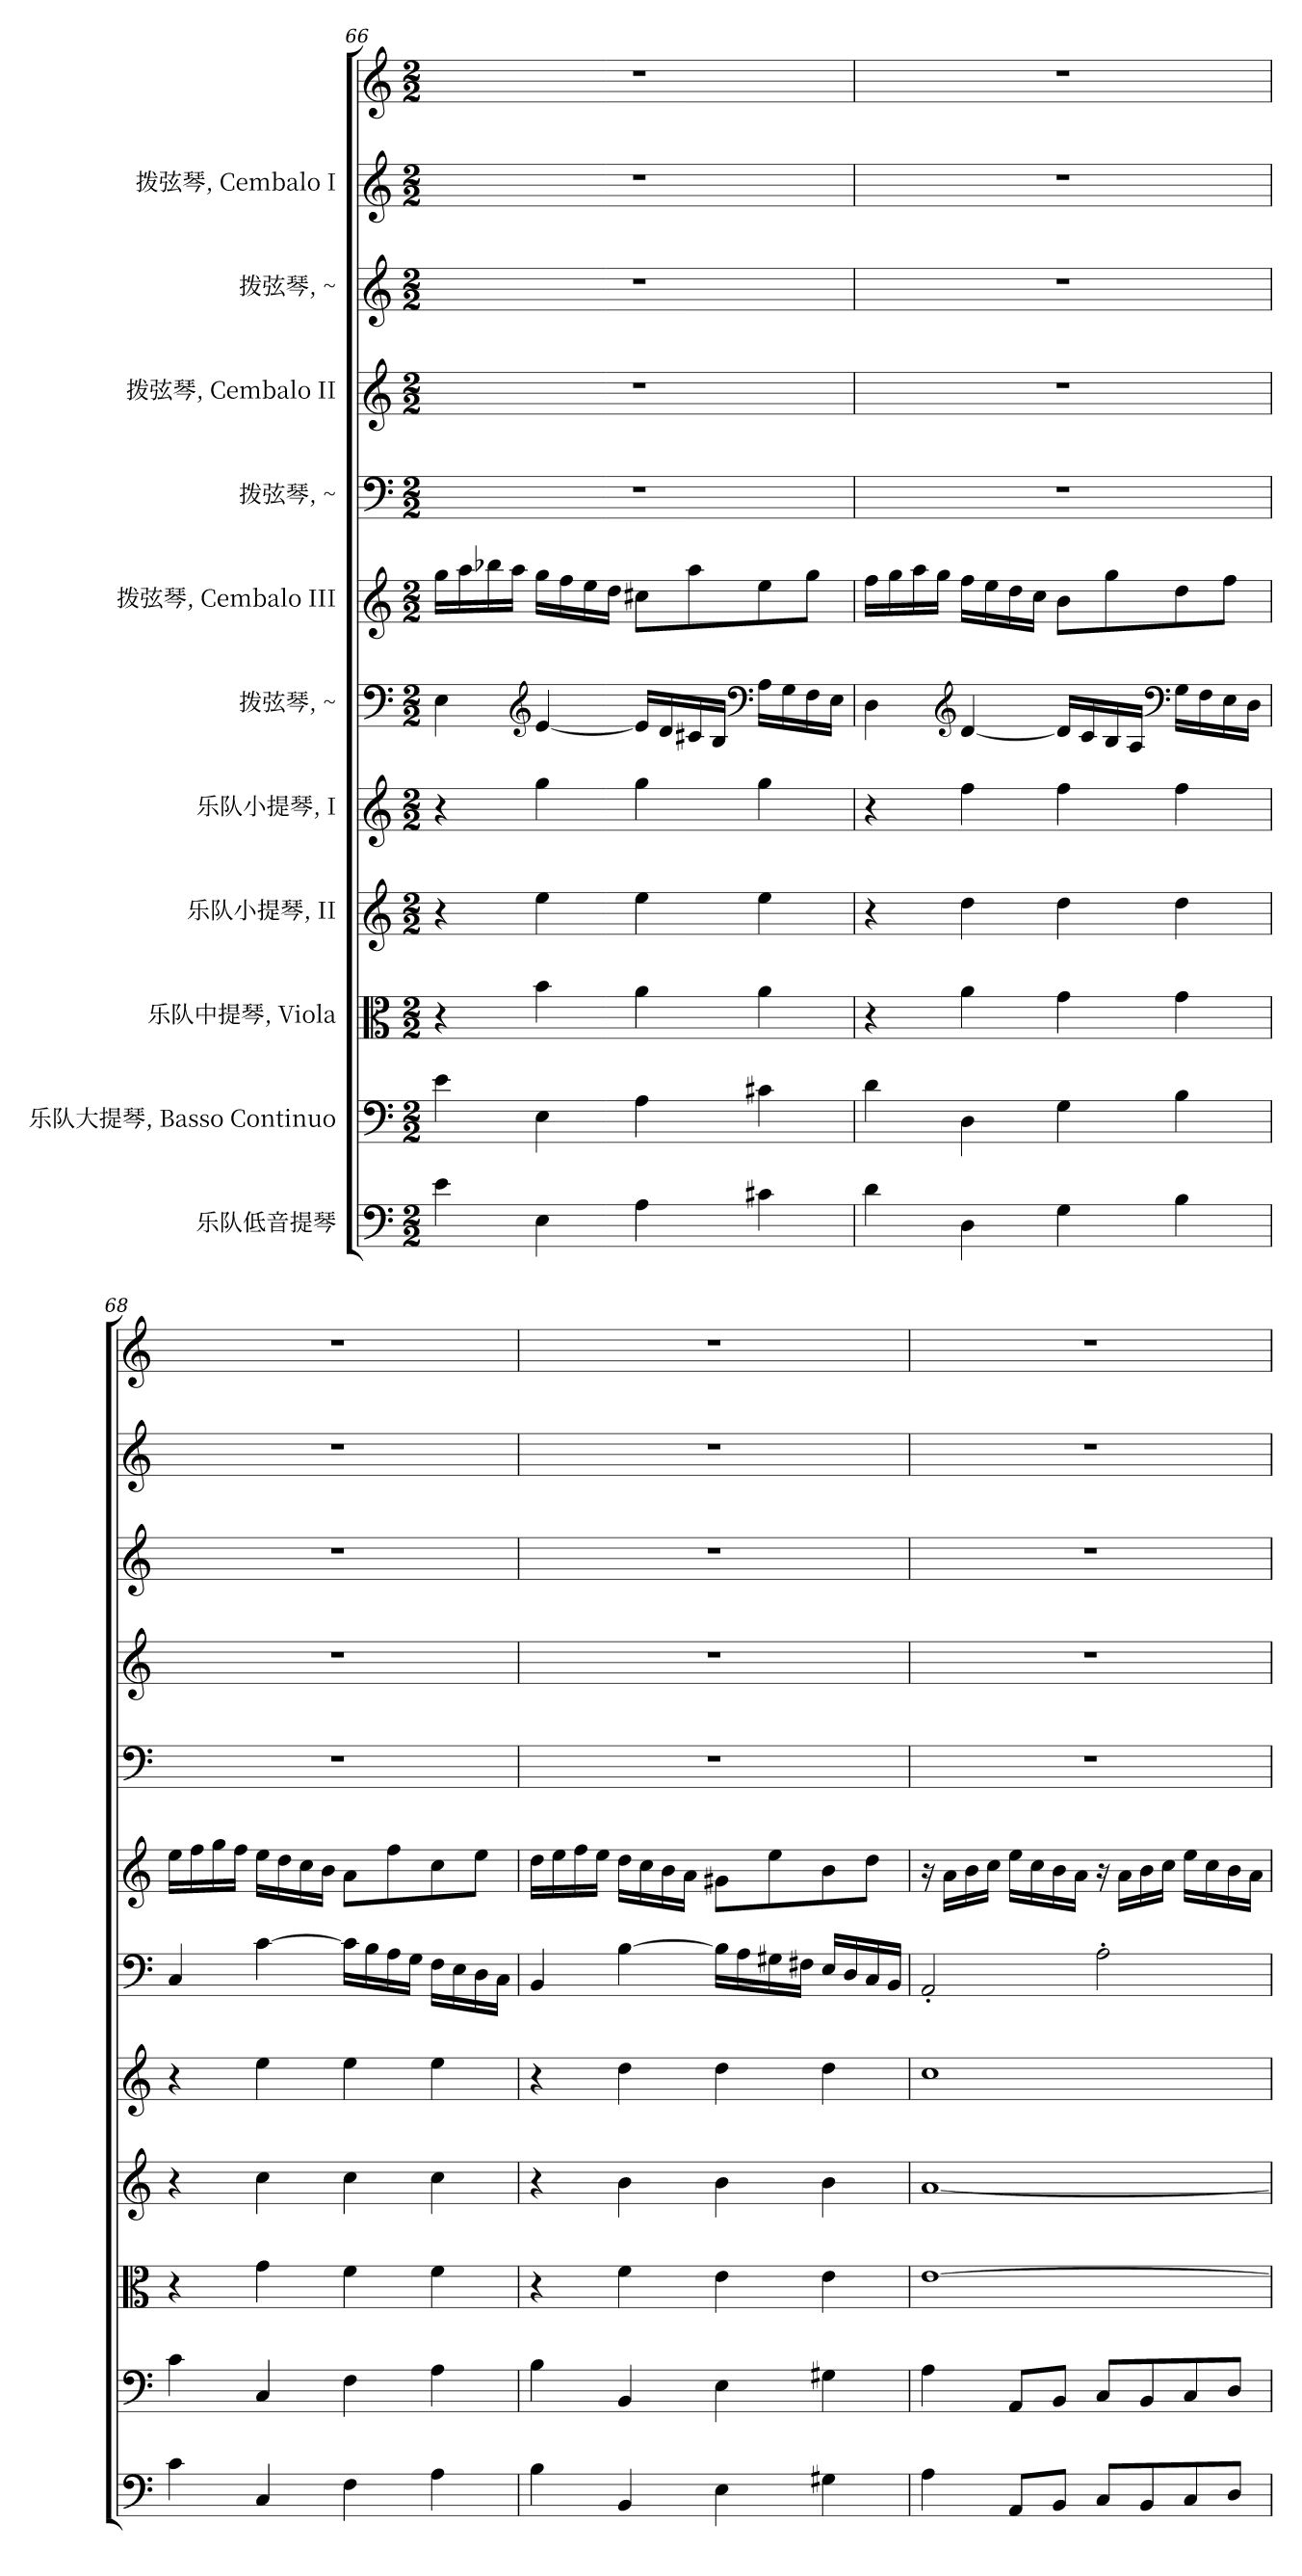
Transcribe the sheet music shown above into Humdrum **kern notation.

**kern	**kern	**kern	**kern	**kern	**kern	**kern	**kern	**kern	**kern	**kern	**kern
*part11	*part10	*part9	*part8	*part7	*part6	*part5	*part4	*part3	*part2	*part1	*part1
*staff12	*staff11	*staff10	*staff9	*staff8	*staff7	*staff6	*staff5	*staff4	*staff3	*staff2	*staff1
*I"乐队低音提琴	*I"乐队大提琴, Basso Continuo	*I"乐队中提琴, Viola	*I"乐队小提琴, II	*I"乐队小提琴, I	*I"拨弦琴, ~	*I"拨弦琴, Cembalo III	*I"拨弦琴, ~	*I"拨弦琴, Cembalo II	*I"拨弦琴, ~	*I"拨弦琴, Cembalo I	*
!!LO:PB:g=z
*clefF4	*clefF4	*clefC3	*clefG2	*clefG2	*clefF4	*clefG2	*clefF4	*clefG2	*clefG2	*clefG2	*clefG2
*ITrd7c12	*	*	*	*	*	*	*	*	*	*	*
*k[]	*k[]	*k[]	*k[]	*k[]	*k[]	*k[]	*k[]	*k[]	*k[]	*k[]	*k[]
*M2/2	*M2/2	*M2/2	*M2/2	*M2/2	*M2/2	*M2/2	*M2/2	*M2/2	*M2/2	*M2/2	*M2/2
=66	=66	=66	=66	=66	=66	=66	=66	=66	=66	=66	=66
4E\	4e\	4r	4r	4r	4E\	16gg\LL	1r	1r	1r	1r	1r
.	.	.	.	.	.	16aa\	.	.	.	.	.
.	.	.	.	.	.	16bb-X\	.	.	.	.	.
.	.	.	.	.	.	16aa\JJ	.	.	.	.	.
*	*	*	*	*	*clefG2	*	*	*	*	*	*
4EE\	4E\	4b\	4ee\	4gg\	[4e/	16gg\LL	.	.	.	.	.
.	.	.	.	.	.	16ff\	.	.	.	.	.
.	.	.	.	.	.	16ee\	.	.	.	.	.
.	.	.	.	.	.	16dd\JJ	.	.	.	.	.
4AA\	4A\	4a\	4ee\	4gg\	16e/LL]	8cc#X\L	.	.	.	.	.
.	.	.	.	.	16d/	.	.	.	.	.	.
.	.	.	.	.	16c#X/	8aa\	.	.	.	.	.
.	.	.	.	.	16B/JJ	.	.	.	.	.	.
*	*	*	*	*	*clefF4	*	*	*	*	*	*
4C#X\	4c#X\	4a\	4ee\	4gg\	16A\LL	8ee\	.	.	.	.	.
.	.	.	.	.	16G\	.	.	.	.	.	.
.	.	.	.	.	16F\	8gg\J	.	.	.	.	.
.	.	.	.	.	16E\JJ	.	.	.	.	.	.
=67	=67	=67	=67	=67	=67	=67	=67	=67	=67	=67	=67
4D\	4d\	4r	4r	4r	4D\	16ff\LL	1r	1r	1r	1r	1r
.	.	.	.	.	.	16gg\	.	.	.	.	.
.	.	.	.	.	.	16aa\	.	.	.	.	.
.	.	.	.	.	.	16gg\JJ	.	.	.	.	.
*	*	*	*	*	*clefG2	*	*	*	*	*	*
4DD\	4D\	4a\	4dd\	4ff\	[4d/	16ff\LL	.	.	.	.	.
.	.	.	.	.	.	16ee\	.	.	.	.	.
.	.	.	.	.	.	16dd\	.	.	.	.	.
.	.	.	.	.	.	16cc\JJ	.	.	.	.	.
4GG\	4G\	4g\	4dd\	4ff\	16d/LL]	8b\L	.	.	.	.	.
.	.	.	.	.	16c/	.	.	.	.	.	.
.	.	.	.	.	16B/	8gg\	.	.	.	.	.
.	.	.	.	.	16A/JJ	.	.	.	.	.	.
*	*	*	*	*	*clefF4	*	*	*	*	*	*
4BB\	4B\	4g\	4dd\	4ff\	16G\LL	8dd\	.	.	.	.	.
.	.	.	.	.	16F\	.	.	.	.	.	.
.	.	.	.	.	16E\	8ff\J	.	.	.	.	.
.	.	.	.	.	16D\JJ	.	.	.	.	.	.
!!LO:PB:g=z
=68	=68	=68	=68	=68	=68	=68	=68	=68	=68	=68	=68
4C\	4c\	4r	4r	4r	4C/	16ee\LL	1r	1r	1r	1r	1r
.	.	.	.	.	.	16ff\	.	.	.	.	.
.	.	.	.	.	.	16gg\	.	.	.	.	.
.	.	.	.	.	.	16ff\JJ	.	.	.	.	.
4CC/	4C/	4g\	4cc\	4ee\	[4c\	16ee\LL	.	.	.	.	.
.	.	.	.	.	.	16dd\	.	.	.	.	.
.	.	.	.	.	.	16cc\	.	.	.	.	.
.	.	.	.	.	.	16b\JJ	.	.	.	.	.
4FF\	4F\	4f\	4cc\	4ee\	16c\LL]	8a\L	.	.	.	.	.
.	.	.	.	.	16B\	.	.	.	.	.	.
.	.	.	.	.	16A\	8ff\	.	.	.	.	.
.	.	.	.	.	16G\JJ	.	.	.	.	.	.
4AA\	4A\	4f\	4cc\	4ee\	16F\LL	8cc\	.	.	.	.	.
.	.	.	.	.	16E\	.	.	.	.	.	.
.	.	.	.	.	16D\	8ee\J	.	.	.	.	.
.	.	.	.	.	16C\JJ	.	.	.	.	.	.
=69	=69	=69	=69	=69	=69	=69	=69	=69	=69	=69	=69
4BB\	4B\	4r	4r	4r	4BB/	16dd\LL	1r	1r	1r	1r	1r
.	.	.	.	.	.	16ee\	.	.	.	.	.
.	.	.	.	.	.	16ff\	.	.	.	.	.
.	.	.	.	.	.	16ee\JJ	.	.	.	.	.
4BBB/	4BB/	4f\	4b\	4dd\	[4B\	16dd\LL	.	.	.	.	.
.	.	.	.	.	.	16cc\	.	.	.	.	.
.	.	.	.	.	.	16b\	.	.	.	.	.
.	.	.	.	.	.	16a\JJ	.	.	.	.	.
4EE\	4E\	4e\	4b\	4dd\	16B\LL]	8g#X\L	.	.	.	.	.
.	.	.	.	.	16A\	.	.	.	.	.	.
.	.	.	.	.	16G#X\	8ee\	.	.	.	.	.
.	.	.	.	.	16F#X\JJ	.	.	.	.	.	.
4GG#X\	4G#X\	4e\	4b\	4dd\	16E/LL	8b\	.	.	.	.	.
.	.	.	.	.	16D/	.	.	.	.	.	.
.	.	.	.	.	16C/	8dd\J	.	.	.	.	.
.	.	.	.	.	16BB/JJ	.	.	.	.	.	.
!!LO:PB:g=z
=70	=70	=70	=70	=70	=70	=70	=70	=70	=70	=70	=70
4AA\	4A\	[1e	[1a	1cc	2AA'/	16r	1r	1r	1r	1r	1r
.	.	.	.	.	.	16a\LL	.	.	.	.	.
.	.	.	.	.	.	16b\	.	.	.	.	.
.	.	.	.	.	.	16cc\JJ	.	.	.	.	.
8AAA/L	8AA/L	.	.	.	.	16ee\LL	.	.	.	.	.
.	.	.	.	.	.	16cc\	.	.	.	.	.
8BBB/J	8BB/J	.	.	.	.	16b\	.	.	.	.	.
.	.	.	.	.	.	16a\JJ	.	.	.	.	.
8CC/L	8C/L	.	.	.	2A'\	16r	.	.	.	.	.
.	.	.	.	.	.	16a\LL	.	.	.	.	.
8BBB/	8BB/	.	.	.	.	16b\	.	.	.	.	.
.	.	.	.	.	.	16cc\JJ	.	.	.	.	.
8CC/	8C/	.	.	.	.	16ee\LL	.	.	.	.	.
.	.	.	.	.	.	16cc\	.	.	.	.	.
8DD/J	8D/J	.	.	.	.	16b\	.	.	.	.	.
.	.	.	.	.	.	16a\JJ	.	.	.	.	.
=	=	=	=	=	=	=	=	=	=	=	=
*-	*-	*-	*-	*-	*-	*-	*-	*-	*-	*-	*-
